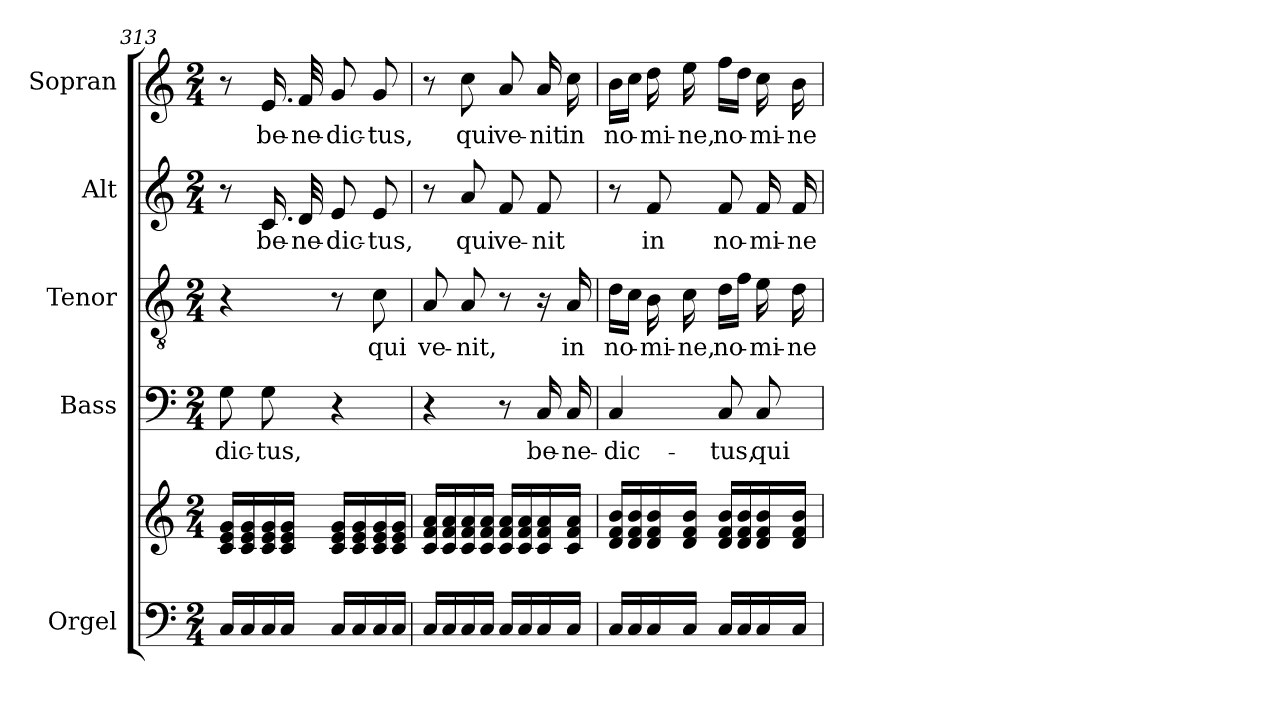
**kern	**kern	**kern	**text	**kern	**text	**kern	**text	**kern	**text
*part5	*part5	*part4	*part4	*part3	*part3	*part2	*part2	*part1	*part1
*staff6	*staff5	*staff4	*staff4	*staff3	*staff3	*staff2	*staff2	*staff1	*staff1
*I"Orgel	*	*I"Bass	*	*I"Tenor	*	*I"Alt	*	*I"Sopran	*
*I'Org.	*	*I'B.	*	*I'T.	*	*I'A.	*	*I'S.	*
*clefF4	*clefG2	*clefF4	*	*clefGv2	*	*clefG2	*	*clefG2	*
*k[]	*k[]	*k[]	*	*k[]	*	*k[]	*	*k[]	*
*C:	*C:	*C:	*	*C:	*	*C:	*	*C:	*
*M2/4	*M2/4	*M2/4	*	*M2/4	*	*M2/4	*	*M2/4	*
=313	=313	=313	=313	=313	=313	=313	=313	=313	=313
!	!	!	!LO:LY:b	!	!	!	!	!	!
16C/LL	16c/ 16e/ 16g/LL	8G\	-dic-	4r	.	8r	.	8r	.
16C/	16c/ 16e/ 16g/	.	.	.	.	.	.	.	.
!	!	!	!LO:LY:b	!	!	!	!LO:LY:b	!	!LO:LY:b
16C/	16c/ 16e/ 16g/	8G\	-tus,	.	.	16.c/	be-	16.e/	be-
16C/JJ	16c/ 16e/ 16g/JJ	.	.	.	.	.	.	.	.
!	!	!	!	!	!	!	!LO:LY:b	!	!LO:LY:b
.	.	.	.	.	.	32d/	-ne-	32f/	-ne-
!	!	!	!	!	!	!	!LO:LY:b	!	!LO:LY:b
16C/LL	16c/ 16e/ 16g/LL	4r	.	8r	.	8e/	-dic-	8g/	-dic-
16C/	16c/ 16e/ 16g/	.	.	.	.	.	.	.	.
!	!	!	!	!	!LO:LY:b	!	!LO:LY:b	!	!LO:LY:b
16C/	16c/ 16e/ 16g/	.	.	8c\	qui	8e/	-tus,	8g/	-tus,
16C/JJ	16c/ 16e/ 16g/JJ	.	.	.	.	.	.	.	.
=314	=314	=314	=314	=314	=314	=314	=314	=314	=314
!	!	!	!	!	!LO:LY:b	!	!	!	!
16C/LL	16c/ 16f/ 16a/LL	4r	.	8A/	ve-	8r	.	8r	.
16C/	16c/ 16f/ 16a/	.	.	.	.	.	.	.	.
!	!	!	!	!	!LO:LY:b	!	!LO:LY:b	!	!LO:LY:b
16C/	16c/ 16f/ 16a/	.	.	8A/	-nit,	8a/	qui	8cc\	qui
16C/JJ	16c/ 16f/ 16a/JJ	.	.	.	.	.	.	.	.
!	!	!	!	!	!	!	!LO:LY:b	!	!LO:LY:b
16C/LL	16c/ 16f/ 16a/LL	8r	.	8r	.	8f/	ve-	8a/	ve-
16C/	16c/ 16f/ 16a/	.	.	.	.	.	.	.	.
!	!	!	!LO:LY:b	!	!	!	!LO:LY:b	!	!LO:LY:b
16C/	16c/ 16f/ 16a/	16C/	be-	16r	.	8f/	-nit	16a/	-nit
!	!	!	!LO:LY:b	!	!LO:LY:b	!	!	!	!LO:LY:b
16C/JJ	16c/ 16f/ 16a/JJ	16C/	-ne-	16A/	in	.	.	16cc\	in
!!LO:LB:g=z
=315	=315	=315	=315	=315	=315	=315	=315	=315	=315
!	!	!	!LO:LY:b	!	!LO:LY:b	!	!	!	!LO:LY:b
16C/LL	16d/ 16f/ 16b/LL	4C/	-dic-	16d\LL	no-	8r	.	16b\LL	no-
16C/	16d/ 16f/ 16b/	.	.	16c\JJ	.	.	.	16cc\JJ	.
!	!	!	!	!	!LO:LY:b	!	!LO:LY:b	!	!LO:LY:b
16C/	16d/ 16f/ 16b/	.	.	16B\	-mi-	8f/	in	16dd\	-mi-
!	!	!	!	!	!LO:LY:b	!	!	!	!LO:LY:b
16C/JJ	16d/ 16f/ 16b/JJ	.	.	16c\	-ne,	.	.	16ee\	-ne,
!	!	!	!LO:LY:b	!	!LO:LY:b	!	!LO:LY:b	!	!LO:LY:b
16C/LL	16d/ 16f/ 16b/LL	8C/	-tus,	16d\LL	no-	8f/	no-	16ff\LL	no-
16C/	16d/ 16f/ 16b/	.	.	16f\JJ	.	.	.	16dd\JJ	.
!	!	!	!LO:LY:b	!	!LO:LY:b	!	!LO:LY:b	!	!LO:LY:b
16C/	16d/ 16f/ 16b/	8C/	qui	16e\	-mi-	16f/	-mi-	16cc\	-mi-
!	!	!	!	!	!LO:LY:b	!	!LO:LY:b	!	!LO:LY:b
16C/JJ	16d/ 16f/ 16b/JJ	.	.	16d\	-ne	16f/	-ne	16b\	-ne
=	=	=	=	=	=	=	=	=	=
*-	*-	*-	*-	*-	*-	*-	*-	*-	*-
